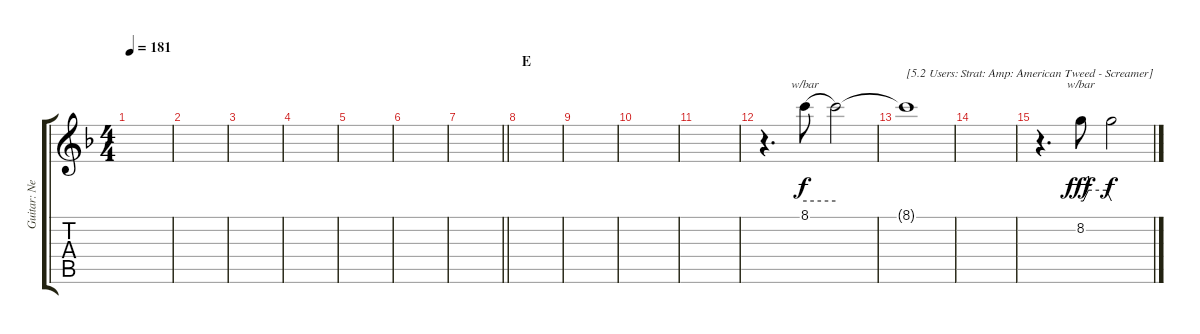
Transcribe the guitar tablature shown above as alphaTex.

\track ("Guitar: Neil" "Guitar: Ne") {instrument overdrivenguitar}
\staff {score tabs}
\tuning (E4 B3 G3 D3 A2 E2) {hide}
\ts (4 4)
\tempo 181
\clef g2
\ks f
|
|
|
|
|
|
\barLineRight lightlight
|
\section ("" "E")
|
|
|
|
r.4{d} 8.1.8{tbe (hold default 0 0 60 0)} 8.1{t}.2{dy f} |
8.1{t}.1{txt "[5.2 Users: Strat: Amp: American Tweed - Screamer]"} |
|
r.4{d} 8.2.8{tbe (custom default 0 0 5 0 15 4 50 4 60 0) dy fff} 8.2{t}.2{dy f}
